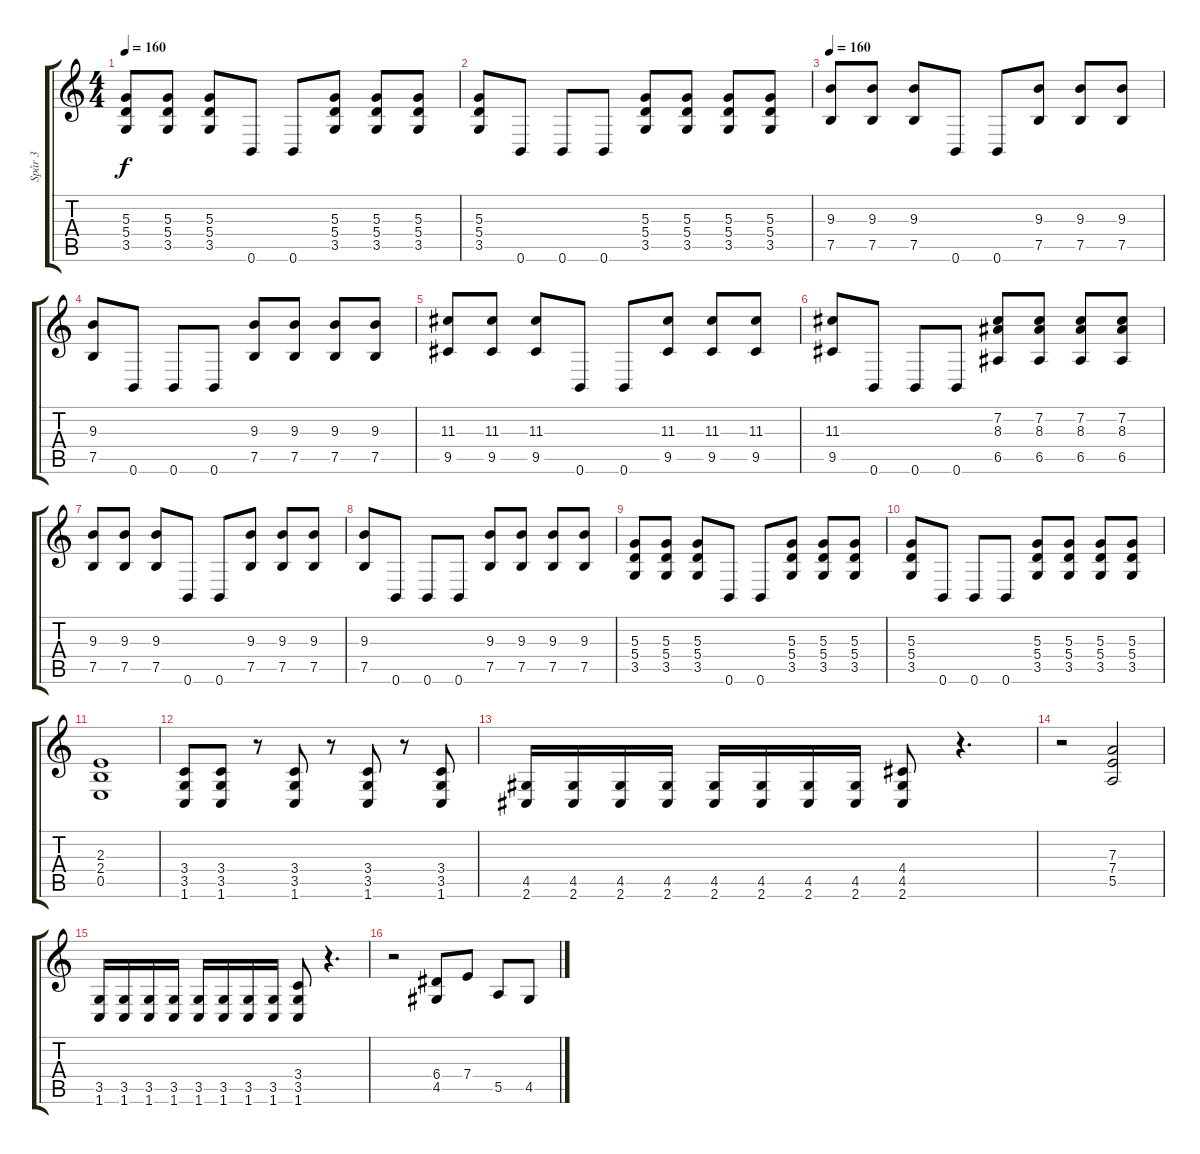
\track ("Spår 3" "Spår 3") {instrument distortionguitar}
\staff {score tabs}
\tuning (B3 Gb3 D3 A2 E2 B1) {hide}
\ts (4 4)
\tempo 160
\clef g2
\ks c
(5.3 5.4 3.5).8{dy f} (5.3 5.4 3.5).8 (5.3 5.4 3.5).8 0.6.8 0.6.8 (5.3 5.4 3.5).8 (5.3 5.4 3.5).8 (5.3 5.4 3.5).8 |
(5.3 5.4 3.5).8 0.6.8 0.6.8 0.6.8 (5.3 5.4 3.5).8 (5.3 5.4 3.5).8 (5.3 5.4 3.5).8 (5.3 5.4 3.5).8 |
\tempo 160
(9.3 7.5).8 (9.3 7.5).8 (9.3 7.5).8 0.6.8 0.6.8 (9.3 7.5).8 (9.3 7.5).8 (9.3 7.5).8 |
(9.3 7.5).8 0.6.8 0.6.8 0.6.8 (9.3 7.5).8 (9.3 7.5).8 (9.3 7.5).8 (9.3 7.5).8 |
(11.3 9.5).8 (11.3 9.5).8 (11.3 9.5).8 0.6.8 0.6.8 (11.3 9.5).8 (11.3 9.5).8 (11.3 9.5).8 |
(11.3 9.5).8 0.6.8 0.6.8 0.6.8 (7.2 8.3 6.5).8 (7.2 8.3 6.5).8 (7.2 8.3 6.5).8 (7.2 8.3 6.5).8 |
(9.3 7.5).8 (9.3 7.5).8 (9.3 7.5).8 0.6.8 0.6.8 (9.3 7.5).8 (9.3 7.5).8 (9.3 7.5).8 |
(9.3 7.5).8 0.6.8 0.6.8 0.6.8 (9.3 7.5).8 (9.3 7.5).8 (9.3 7.5).8 (9.3 7.5).8 |
(5.3 5.4 3.5).8 (5.3 5.4 3.5).8 (5.3 5.4 3.5).8 0.6.8 0.6.8 (5.3 5.4 3.5).8 (5.3 5.4 3.5).8 (5.3 5.4 3.5).8 |
(5.3 5.4 3.5).8 0.6.8 0.6.8 0.6.8 (5.3 5.4 3.5).8 (5.3 5.4 3.5).8 (5.3 5.4 3.5).8 (5.3 5.4 3.5).8 |
(2.3 2.4 0.5).1 |
(3.4 3.5 1.6).8 (3.4 3.5 1.6).8 r.8 (3.4 3.5 1.6).8 r.8 (3.4 3.5 1.6).8 r.8 (3.4 3.5 1.6).8 |
(4.5 2.6).16 (4.5 2.6).16 (4.5 2.6).16 (4.5 2.6).16 (4.5 2.6).16 (4.5 2.6).16 (4.5 2.6).16 (4.5 2.6).16 (4.4 4.5 2.6).8 r.4{d} |
r.2 (7.3 7.4 5.5).2 |
(3.5 1.6).16 (3.5 1.6).16 (3.5 1.6).16 (3.5 1.6).16 (3.5 1.6).16 (3.5 1.6).16 (3.5 1.6).16 (3.5 1.6).16 (3.4 3.5 1.6).8 r.4{d} |
r.2 (6.4 4.5).8 7.4.8 5.5.8 4.5.8
